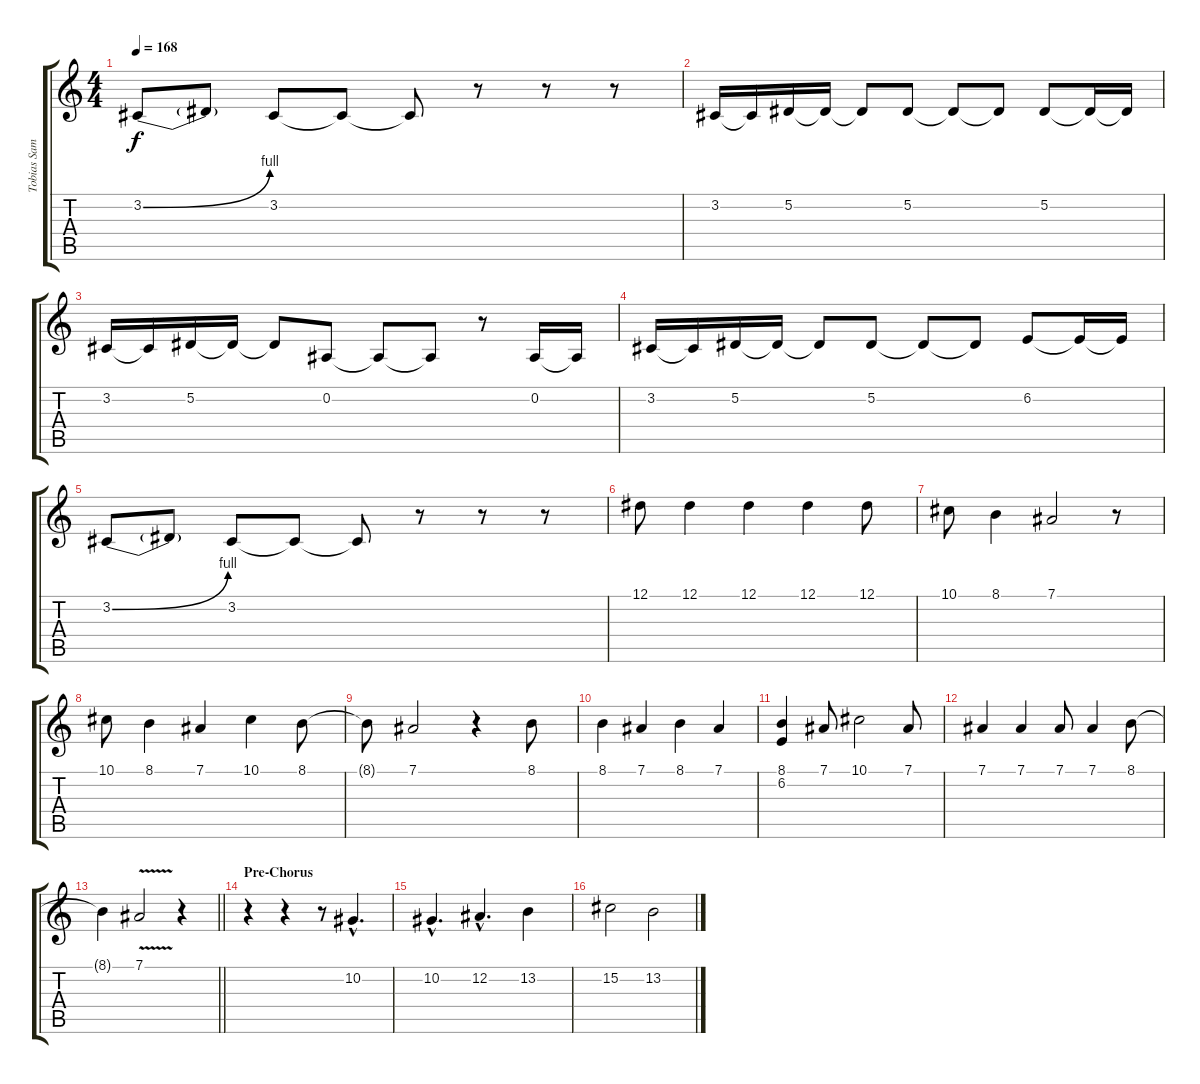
\track ("Tobias Sammet" "Tobias Sam") {instrument lead1square}
\staff {score tabs}
\tuning (Eb4 Bb3 Gb3 Db3 Ab2 Eb2) {hide}
\ts (4 4)
\tempo 168
\clef g2
\ks c
3.2{be (bend 0 0 60 4)}.8{dy f} 3.2{t}.8 3.2.8 3.2{t}.8 3.2{t}.8 r.8 r.8 r.8 |
3.2.16 3.2{t}.16 5.2.16 5.2{t}.16 5.2{t}.8 5.2.8 5.2{t}.8 5.2{t}.8 5.2.8 5.2{t}.16 5.2{t}.16 |
3.2.16 3.2{t}.16 5.2.16 5.2{t}.16 5.2{t}.8 0.2.8 0.2{t}.8 0.2{t}.8 r.8 0.2.16 0.2{t}.16 |
3.2.16 3.2{t}.16 5.2.16 5.2{t}.16 5.2{t}.8 5.2.8 5.2{t}.8 5.2{t}.8 6.2.8 6.2{t}.16 6.2{t}.16 |
3.2{be (bend 0 0 60 4)}.8 3.2{t}.8 3.2.8 3.2{t}.8 3.2{t}.8 r.8 r.8 r.8 |
12.1.8 12.1.4 12.1.4 12.1.4 12.1.8 |
10.1.8 8.1.4 7.1.2 r.8 |
10.1.8 8.1.4 7.1.4 10.1.4 8.1.8 |
8.1{t}.8 7.1.2 r.4 8.1.8 |
8.1.4 7.1.4 8.1.4 7.1.4 |
(8.1 6.2).4 7.1.8 10.1.2 7.1.8 |
7.1.4 7.1.4 7.1.8 7.1.4 8.1.8 |
\barLineRight lightlight
8.1{t}.4 7.1{v}.2 r.4 |
\section ("" "Pre-Chorus")
r.4 r.4 r.8 10.2{hac}.4{d} |
10.2{hac}.4{d} 12.2{hac}.4{d} 13.2.4 |
15.2.2 13.2.2
